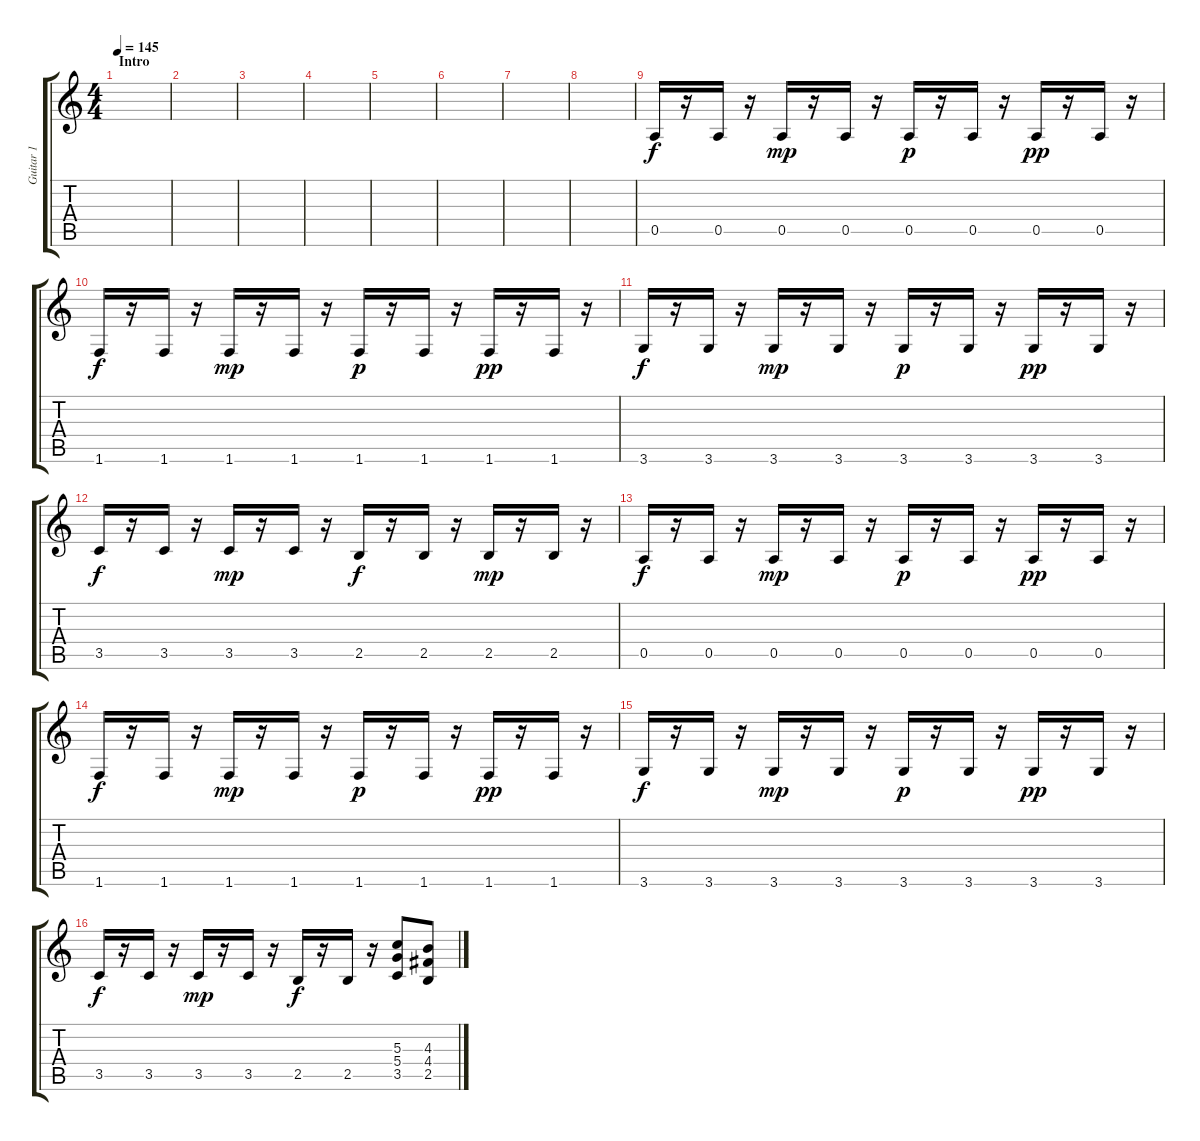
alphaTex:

\track ("Guitar 1" "Guitar 1") {instrument distortionguitar}
\staff {score tabs}
\tuning (E4 B3 G3 D3 A2 E2) {hide}
\ts (4 4)
\section ("" "Intro")
\tempo 145
\tempo 60
\tempo 145
\clef g2
\ks c
|
|
|
|
|
|
|
|
0.5.16 r.16 0.5.16 r.16 0.5.16{dy mp} r.16 0.5.16 r.16 0.5.16{dy p} r.16 0.5.16 r.16 0.5.16{dy pp} r.16 0.5.16 r.16 |
1.6.16{dy f} r.16 1.6.16 r.16 1.6.16{dy mp} r.16 1.6.16 r.16 1.6.16{dy p} r.16 1.6.16 r.16 1.6.16{dy pp} r.16 1.6.16 r.16 |
3.6.16{dy f} r.16 3.6.16 r.16 3.6.16{dy mp} r.16 3.6.16 r.16 3.6.16{dy p} r.16 3.6.16 r.16 3.6.16{dy pp} r.16 3.6.16 r.16 |
3.5.16{dy f} r.16 3.5.16 r.16 3.5.16{dy mp} r.16 3.5.16 r.16 2.5.16{dy f} r.16 2.5.16 r.16 2.5.16{dy mp} r.16 2.5.16 r.16 |
0.5.16{dy f} r.16 0.5.16 r.16 0.5.16{dy mp} r.16 0.5.16 r.16 0.5.16{dy p} r.16 0.5.16 r.16 0.5.16{dy pp} r.16 0.5.16 r.16 |
1.6.16{dy f} r.16 1.6.16 r.16 1.6.16{dy mp} r.16 1.6.16 r.16 1.6.16{dy p} r.16 1.6.16 r.16 1.6.16{dy pp} r.16 1.6.16 r.16 |
3.6.16{dy f} r.16 3.6.16 r.16 3.6.16{dy mp} r.16 3.6.16 r.16 3.6.16{dy p} r.16 3.6.16 r.16 3.6.16{dy pp} r.16 3.6.16 r.16 |
3.5.16{dy f} r.16 3.5.16 r.16 3.5.16{dy mp} r.16 3.5.16 r.16 2.5.16{dy f} r.16 2.5.16 r.16 (5.3 5.4 3.5).8 (4.3 4.4 2.5).8
